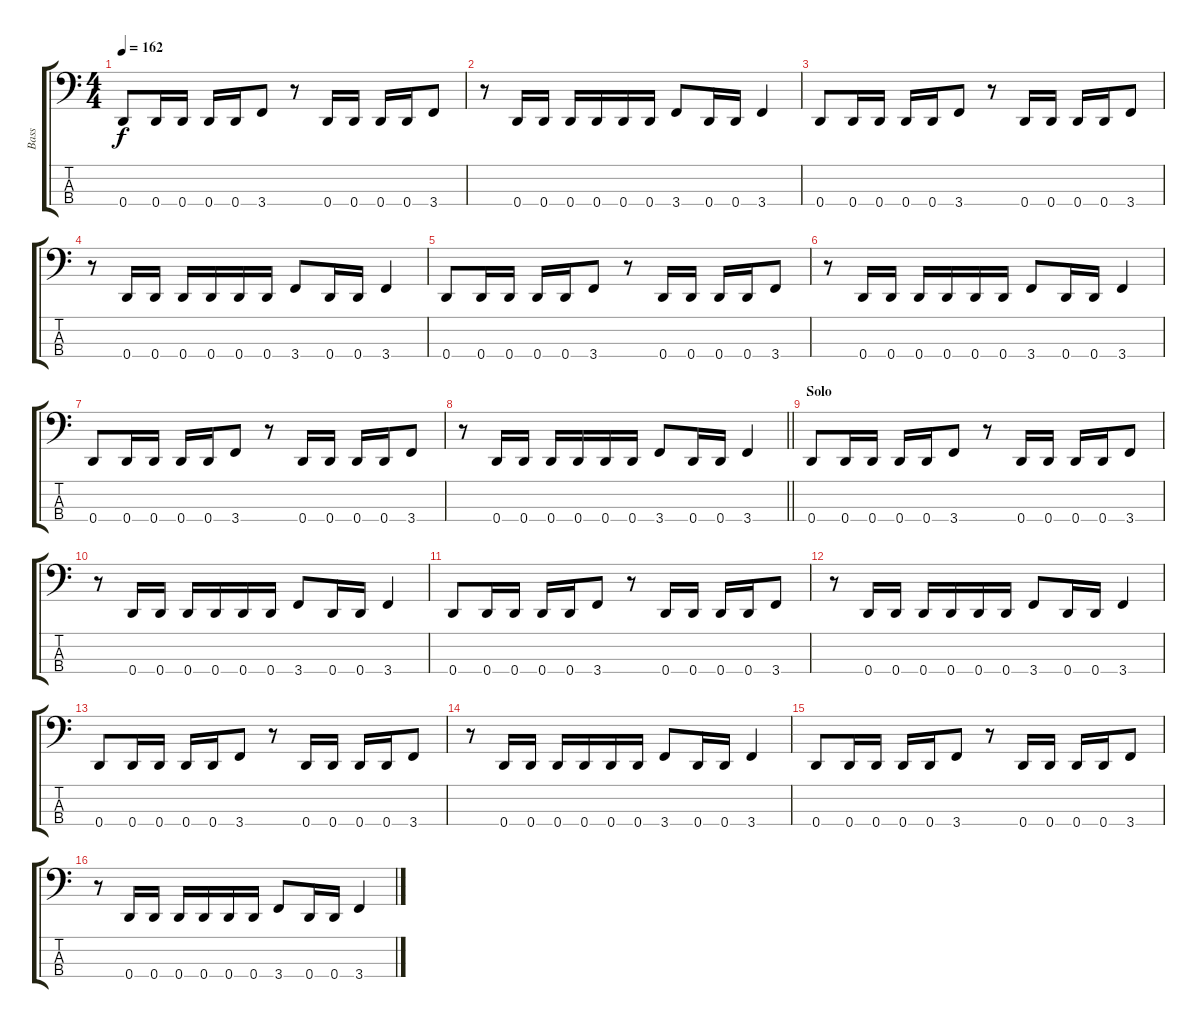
\track ("Bass" "Bass") {instrument electricbassfinger}
\staff {score tabs}
\tuning (G2 D2 A1 D1) {hide}
\ts (4 4)
\section ("" "")
\tempo 162
\clef f4
\ks c
0.4.8{dy f} 0.4.16 0.4.16 0.4.16 0.4.16 3.4.8 r.8 0.4.16 0.4.16 0.4.16 0.4.16 3.4.8 |
r.8 0.4.16 0.4.16 0.4.16 0.4.16 0.4.16 0.4.16 3.4.8 0.4.16 0.4.16 3.4.4 |
0.4.8 0.4.16 0.4.16 0.4.16 0.4.16 3.4.8 r.8 0.4.16 0.4.16 0.4.16 0.4.16 3.4.8 |
r.8 0.4.16 0.4.16 0.4.16 0.4.16 0.4.16 0.4.16 3.4.8 0.4.16 0.4.16 3.4.4 |
0.4.8 0.4.16 0.4.16 0.4.16 0.4.16 3.4.8 r.8 0.4.16 0.4.16 0.4.16 0.4.16 3.4.8 |
r.8 0.4.16 0.4.16 0.4.16 0.4.16 0.4.16 0.4.16 3.4.8 0.4.16 0.4.16 3.4.4 |
0.4.8 0.4.16 0.4.16 0.4.16 0.4.16 3.4.8 r.8 0.4.16 0.4.16 0.4.16 0.4.16 3.4.8 |
\barLineRight lightlight
r.8 0.4.16 0.4.16 0.4.16 0.4.16 0.4.16 0.4.16 3.4.8 0.4.16 0.4.16 3.4.4 |
\section ("" "Solo")
0.4.8 0.4.16 0.4.16 0.4.16 0.4.16 3.4.8 r.8 0.4.16 0.4.16 0.4.16 0.4.16 3.4.8 |
r.8 0.4.16 0.4.16 0.4.16 0.4.16 0.4.16 0.4.16 3.4.8 0.4.16 0.4.16 3.4.4 |
0.4.8 0.4.16 0.4.16 0.4.16 0.4.16 3.4.8 r.8 0.4.16 0.4.16 0.4.16 0.4.16 3.4.8 |
r.8 0.4.16 0.4.16 0.4.16 0.4.16 0.4.16 0.4.16 3.4.8 0.4.16 0.4.16 3.4.4 |
0.4.8 0.4.16 0.4.16 0.4.16 0.4.16 3.4.8 r.8 0.4.16 0.4.16 0.4.16 0.4.16 3.4.8 |
r.8 0.4.16 0.4.16 0.4.16 0.4.16 0.4.16 0.4.16 3.4.8 0.4.16 0.4.16 3.4.4 |
0.4.8 0.4.16 0.4.16 0.4.16 0.4.16 3.4.8 r.8 0.4.16 0.4.16 0.4.16 0.4.16 3.4.8 |
r.8 0.4.16 0.4.16 0.4.16 0.4.16 0.4.16 0.4.16 3.4.8 0.4.16 0.4.16 3.4.4
